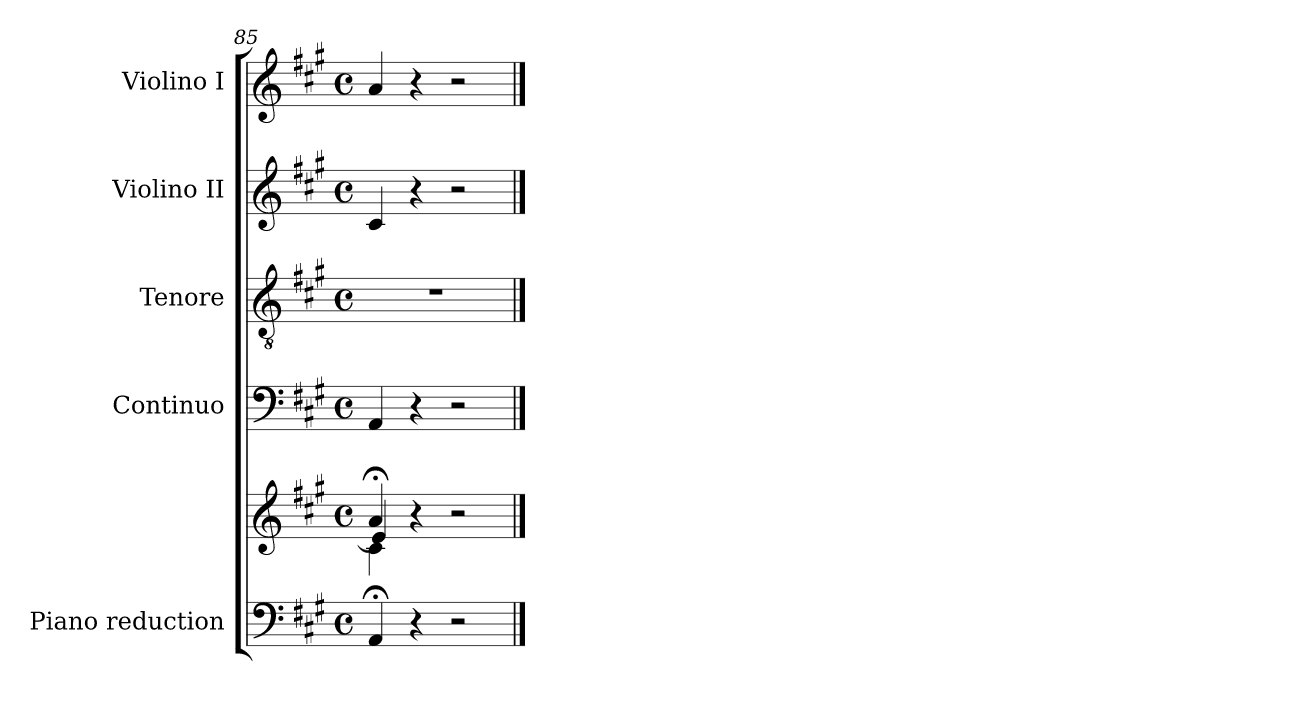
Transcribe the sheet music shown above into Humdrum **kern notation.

**kern	**kern	**kern	**kern	**kern	**kern
*part5	*part5	*part4	*part3	*part2	*part1
*staff6	*staff5	*staff4	*staff3	*staff2	*staff1
*I"Piano reduction	*	*I"Continuo	*I"Tenore	*I"Violino II	*I"Violino I
*I'Pno	*	*	*	*I'Vln	*I'Vln
*clefF4	*clefG2	*clefF4	*clefGv2	*clefG2	*clefG2
*k[f#c#g#]	*k[f#c#g#]	*k[f#c#g#]	*k[f#c#g#]	*k[f#c#g#]	*k[f#c#g#]
*M4/4	*M4/4	*M4/4	*M4/4	*M4/4	*M4/4
*met(c)	*met(c)	*met(c)	*met(c)	*met(c)	*met(c)
=85	=85	=85	=85	=85	=85
*	*^	*	*	*	*
*	*	*^	*	*	*	*
4AA;/	4a;</	4c#\	4e/]	4AA/	1r	4c#/	4a/
4r	4r	4ryy	4ryy	4r	.	4r	4r
2r	2r	2ryy	2ryy	2r	.	2r	2r
*	*v	*v	*v	*	*	*	*
==	==	==	==	==	==
*-	*-	*-	*-	*-	*-
